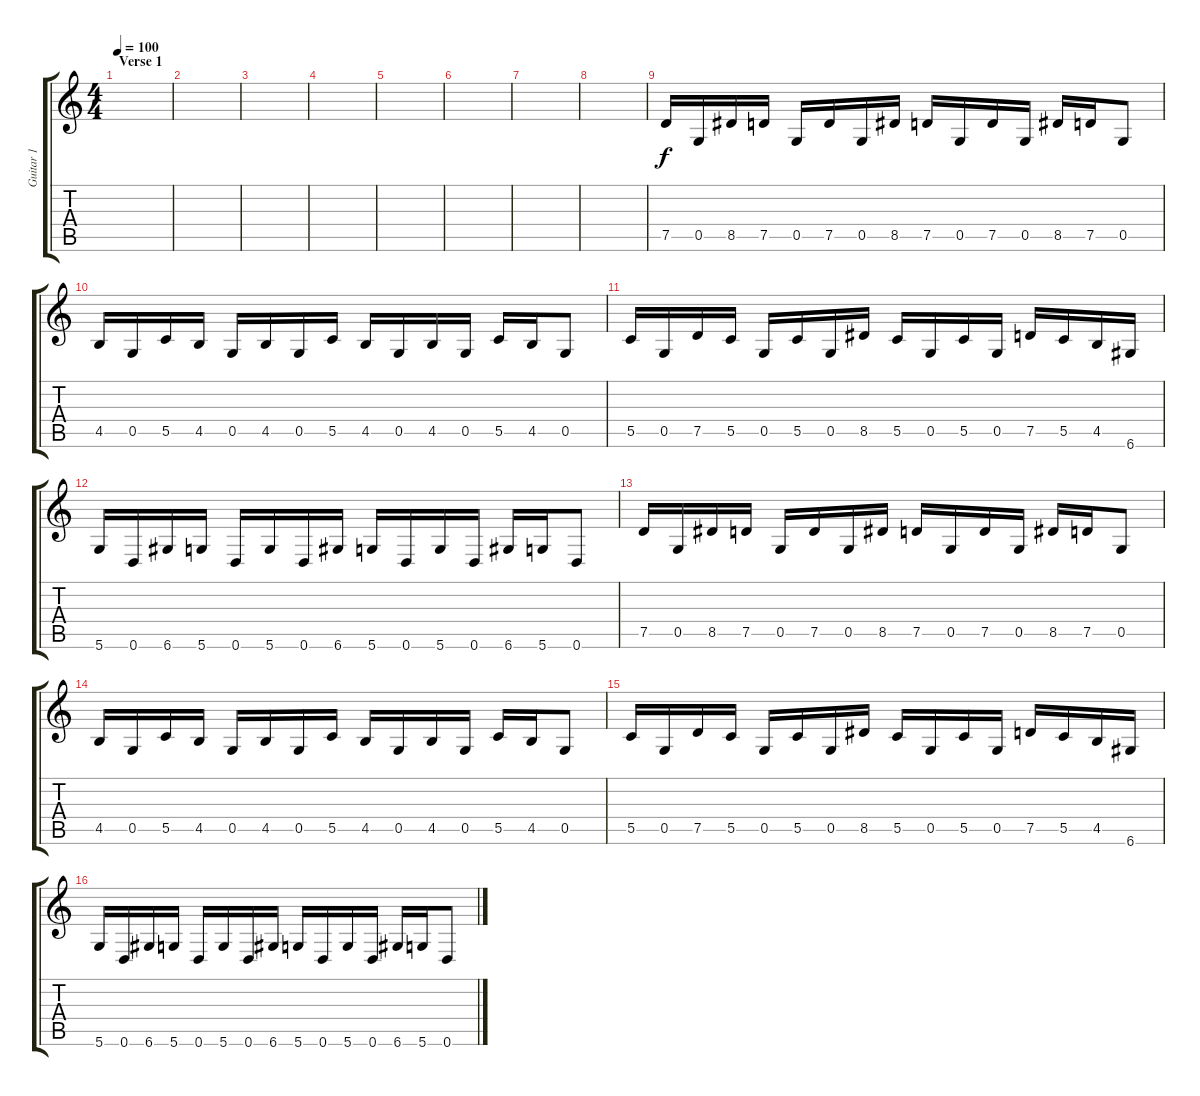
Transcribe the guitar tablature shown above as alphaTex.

\track ("Guitar 1" "Guitar 1") {instrument distortionguitar}
\staff {score tabs}
\tuning (D4 A3 F3 C3 G2 D2) {hide}
\ts (4 4)
\section ("" "Verse 1")
\tempo 100
\clef g2
\ks c
|
|
|
|
|
|
|
|
7.5.16 0.5.16 8.5.16 7.5.16 0.5.16 7.5.16 0.5.16 8.5.16 7.5.16 0.5.16 7.5.16 0.5.16 8.5.16 7.5.16 0.5.8 |
4.5.16 0.5.16 5.5.16 4.5.16 0.5.16 4.5.16 0.5.16 5.5.16 4.5.16 0.5.16 4.5.16 0.5.16 5.5.16 4.5.16 0.5.8 |
5.5.16 0.5.16 7.5.16 5.5.16 0.5.16 5.5.16 0.5.16 8.5.16 5.5.16 0.5.16 5.5.16 0.5.16 7.5.16 5.5.16 4.5.16 6.6.16 |
5.6.16 0.6.16 6.6.16 5.6.16 0.6.16 5.6.16 0.6.16 6.6.16 5.6.16 0.6.16 5.6.16 0.6.16 6.6.16 5.6.16 0.6.8 |
7.5.16 0.5.16 8.5.16 7.5.16 0.5.16 7.5.16 0.5.16 8.5.16 7.5.16 0.5.16 7.5.16 0.5.16 8.5.16 7.5.16 0.5.8 |
4.5.16 0.5.16 5.5.16 4.5.16 0.5.16 4.5.16 0.5.16 5.5.16 4.5.16 0.5.16 4.5.16 0.5.16 5.5.16 4.5.16 0.5.8 |
5.5.16 0.5.16 7.5.16 5.5.16 0.5.16 5.5.16 0.5.16 8.5.16 5.5.16 0.5.16 5.5.16 0.5.16 7.5.16 5.5.16 4.5.16 6.6.16 |
5.6.16 0.6.16 6.6.16 5.6.16 0.6.16 5.6.16 0.6.16 6.6.16 5.6.16 0.6.16 5.6.16 0.6.16 6.6.16 5.6.16 0.6.8
